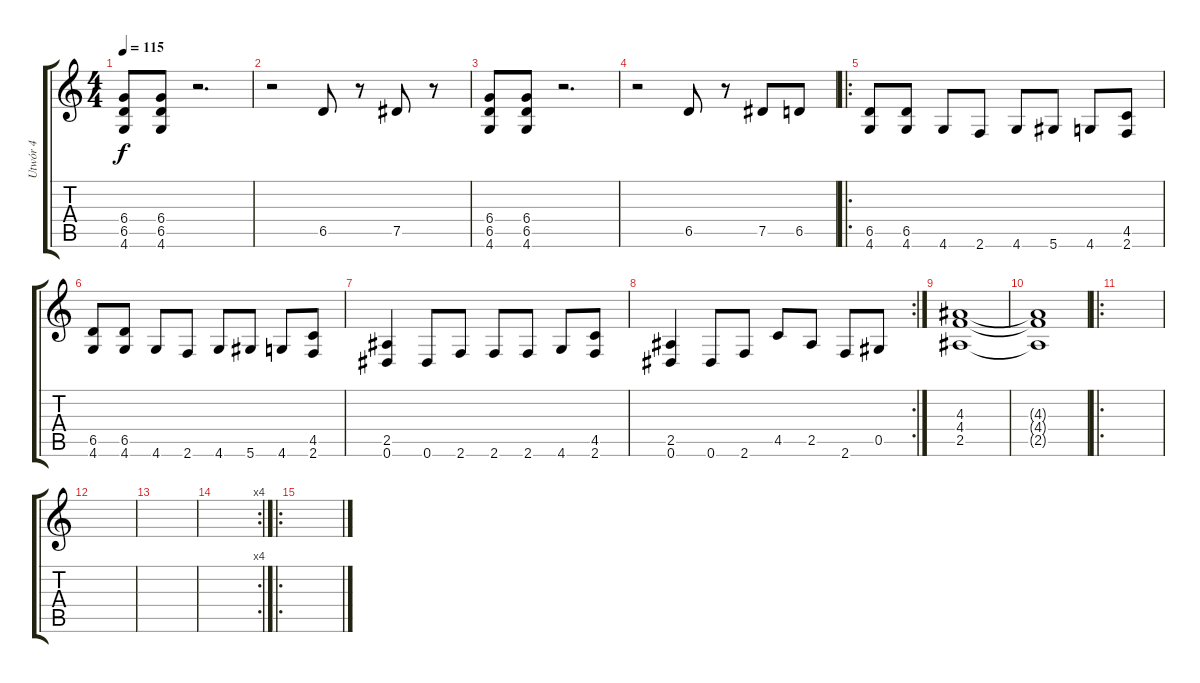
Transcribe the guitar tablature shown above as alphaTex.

\track ("Utwór 4" "Utwór 4") {instrument distortionguitar}
\staff {score tabs}
\tuning (Eb4 Bb3 Gb3 Db3 Ab2 Eb2) {hide}
\ts (4 4)
\tempo 115
\clef g2
\ks c
(6.4 6.5 4.6).8{dy f instrument distortionguitar} (6.4 6.5 4.6).8 r.2{d} |
r.2 6.5.8 r.8 7.5.8 r.8 |
(6.4 6.5 4.6).8 (6.4 6.5 4.6).8 r.2{d} |
r.2 6.5.8 r.8 7.5.8 6.5.8 |
\ro
(6.5 4.6).8 (6.5 4.6).8 4.6.8 2.6.8 4.6.8 5.6.8 4.6.8 (4.5 2.6).8 |
(6.5 4.6).8 (6.5 4.6).8 4.6.8 2.6.8 4.6.8 5.6.8 4.6.8 (4.5 2.6).8 |
(2.5 0.6).4 0.6.8 2.6.8 2.6.8 2.6.8 4.6.8 (4.5 2.6).8 |
\rc 2
(2.5 0.6).4 0.6.8 2.6.8 4.5.8 2.5.8 2.6.8 0.5.8 |
(4.3 4.4 2.5).1 |
(4.3{t} 4.4{t} 2.5{t}).1 |
\ro
|
|
|
\rc 4
|
\ro
